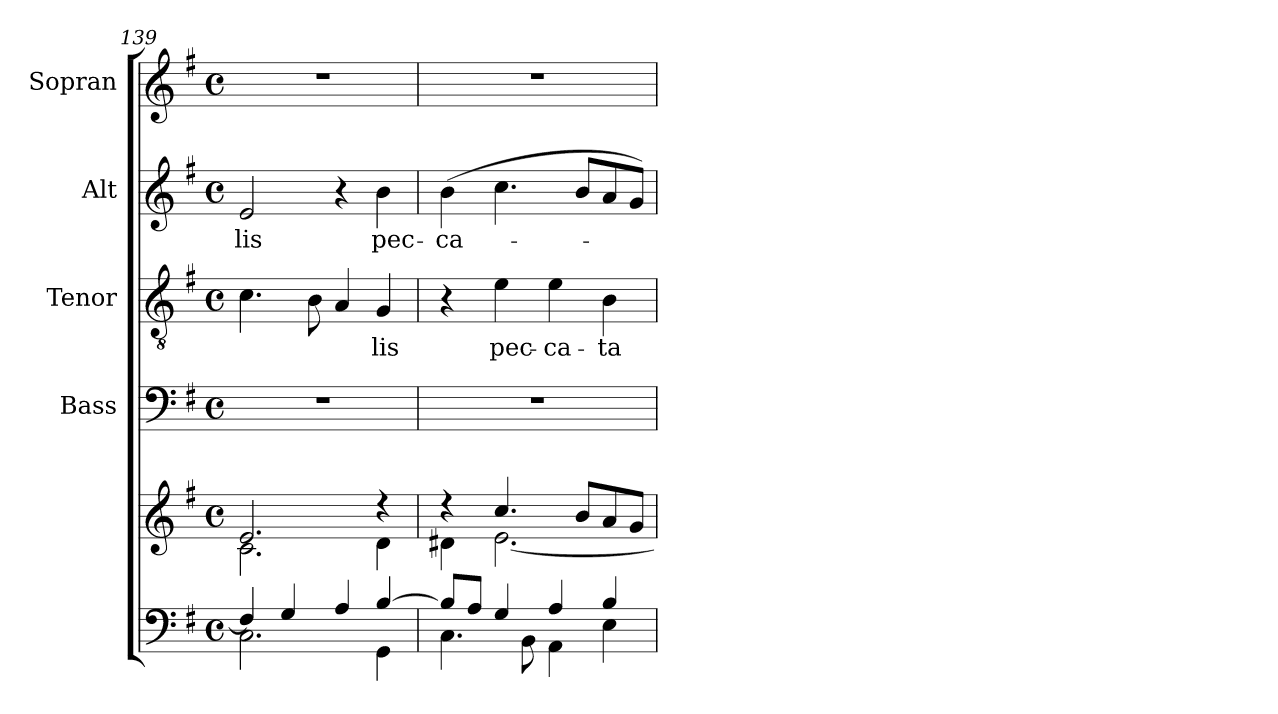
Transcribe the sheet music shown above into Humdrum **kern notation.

**kern	**kern	**kern	**kern	**text	**kern	**text	**kern
*part5	*part5	*part4	*part3	*part3	*part2	*part2	*part1
*staff6	*staff5	*staff4	*staff3	*staff3	*staff2	*staff2	*staff1
*	*	*I"Bass	*I"Tenor	*	*I"Alt	*	*I"Sopran
*	*	*I'B.	*I'T.	*	*I'A.	*	*I'S.
*clefF4	*clefG2	*clefF4	*clefGv2	*	*clefG2	*	*clefG2
*k[f#]	*k[f#]	*k[f#]	*k[f#]	*	*k[f#]	*	*k[f#]
*G:	*G:	*G:	*G:	*	*G:	*	*G:
*M4/4	*M4/4	*M4/4	*M4/4	*	*M4/4	*	*M4/4
*met(c)	*met(c)	*met(c)	*met(c)	*	*met(c)	*	*met(c)
=139	=139	=139	=139	=139	=139	=139	=139
*^	*^	*	*	*	*	*	*
!	!	!	!	!	!	!	!	!LO:LY:b	!
4F#/]	2.C\	2.e/	2.c\	1r	4.c\	.	2e/	-lis	1r
4G/	.	.	.	.	.	.	.	.	.
.	.	.	.	.	8B\	.	.	.	.
4A/	.	.	.	.	4A/	.	4r	.	.
!	!	!	!	!	!	!LO:LY:b	!	!LO:LY:b	!
[>4B/	4GG\	4r	4d\	.	4G/	-lis	4b\	pec-	.
=140	=140	=140	=140	=140	=140	=140	=140	=140	=140
!	!	!	!	!	!	!	!	!LO:LY:b	!
8B/L]	4.C\	4r	4d#X\	1r	4r	.	(>4b\	-ca-	1r
8A/J	.	.	.	.	.	.	.	.	.
!	!	!	!	!	!	!LO:LY:b	!	!	!
4G/	.	4.cc/	[<2.e\	.	4e\	pec-	4.cc\	.	.
.	8BB\	.	.	.	.	.	.	.	.
!	!	!	!	!	!	!LO:LY:b	!	!	!
4A/	4AA\	.	.	.	4e\	-ca-	.	.	.
.	.	8b/L	.	.	.	.	8b/L	.	.
!	!	!	!	!	!	!LO:LY:b	!	!	!
4B/	4E\	8a/	.	.	4B\	-ta	8a/	.	.
.	.	8g/J	.	.	.	.	8g/J)	.	.
*v	*v	*	*	*	*	*	*	*	*
*	*v	*v	*	*	*	*	*	*
=	=	=	=	=	=	=	=
*-	*-	*-	*-	*-	*-	*-	*-
